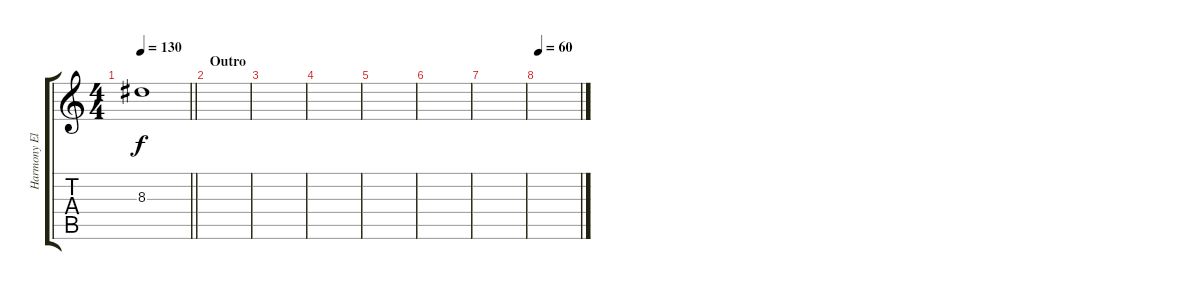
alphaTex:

\track ("Harmony Elect" "Harmony El") {instrument distortionguitar}
\staff {score tabs}
\tuning (E4 B3 G3 D3 A2 E2) {hide}
\ts (4 4)
\tempo 130
\clef g2
\barLineRight lightlight
\ks c
8.3.1{dy f} |
\section ("" "Outro")
|
|
|
|
|
|
\tempo 60
